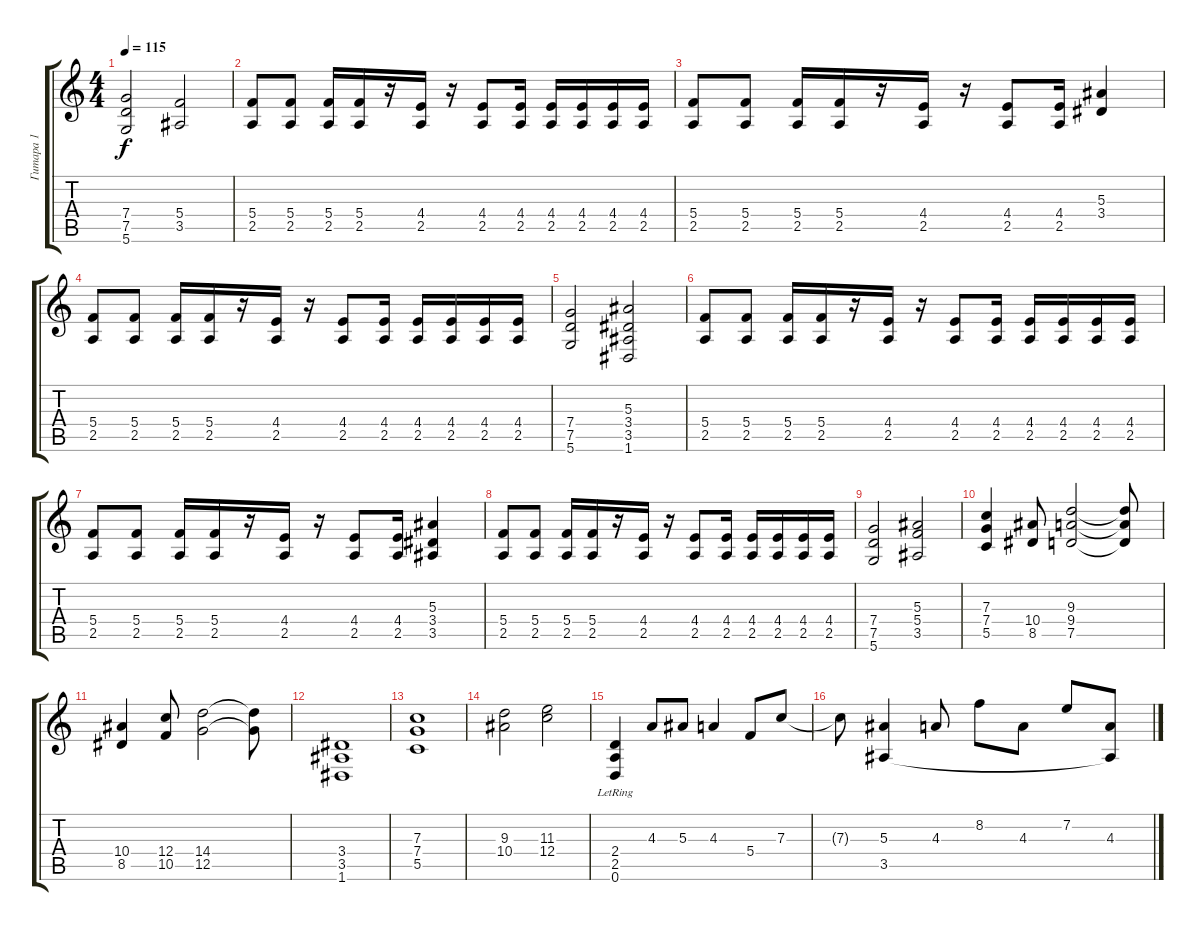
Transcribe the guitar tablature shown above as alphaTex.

\track ("Гитара 1  (2)" "Гитара 1  ") {instrument acousticguitarnylon}
\staff {score tabs}
\tuning (D4 A3 F3 C3 G2 D2) {hide}
\ts (4 4)
\tempo 115
\clef g2
\ks c
(7.4 7.5 5.6).2{dy f} (5.4 3.5).2 |
(5.4 2.5).8{instrument distortionguitar} (5.4 2.5).8 (5.4 2.5).16 (5.4 2.5).16 r.16 (4.4 2.5).16 r.16 (4.4 2.5).8 (4.4 2.5).16 (4.4 2.5).16 (4.4 2.5).16 (4.4 2.5).16 (4.4 2.5).16 |
(5.4 2.5).8{instrument distortionguitar} (5.4 2.5).8 (5.4 2.5).16 (5.4 2.5).16 r.16 (4.4 2.5).16 r.16 (4.4 2.5).8 (4.4 2.5).16 (5.3 3.4).4 |
(5.4 2.5).8{instrument distortionguitar} (5.4 2.5).8 (5.4 2.5).16 (5.4 2.5).16 r.16 (4.4 2.5).16 r.16 (4.4 2.5).8 (4.4 2.5).16 (4.4 2.5).16 (4.4 2.5).16 (4.4 2.5).16 (4.4 2.5).16 |
(7.4 7.5 5.6).2 (5.3 3.4 3.5 1.6).2 |
(5.4 2.5).8{instrument distortionguitar} (5.4 2.5).8 (5.4 2.5).16 (5.4 2.5).16 r.16 (4.4 2.5).16 r.16 (4.4 2.5).8 (4.4 2.5).16 (4.4 2.5).16 (4.4 2.5).16 (4.4 2.5).16 (4.4 2.5).16 |
(5.4 2.5).8{instrument distortionguitar} (5.4 2.5).8 (5.4 2.5).16 (5.4 2.5).16 r.16 (4.4 2.5).16 r.16 (4.4 2.5).8 (4.4 2.5).16 (5.3 3.4 3.5).4 |
(5.4 2.5).8{instrument distortionguitar} (5.4 2.5).8 (5.4 2.5).16 (5.4 2.5).16 r.16 (4.4 2.5).16 r.16 (4.4 2.5).8 (4.4 2.5).16 (4.4 2.5).16 (4.4 2.5).16 (4.4 2.5).16 (4.4 2.5).16 |
(7.4 7.5 5.6).2 (5.3 5.4 3.5).2 |
(7.3 7.4 5.5).4 (10.4 8.5).8 (9.3 9.4 7.5).2 (9.3{t} 9.4{t} 7.5{t}).8 |
(10.4 8.5).4 (12.4 10.5).8 (14.4 12.5).2 (14.4{t} 12.5{t}).8 |
(3.4 3.5 1.6).1 |
(7.3 7.4 5.5).1 |
(9.3 10.4).2 (11.3 12.4).2 |
(2.4{lr} 2.5{lr} 0.6{lr}).4 4.3.8 5.3.8 4.3.4 5.4.8 7.3.8 |
7.3{t}.8 (5.3 3.5).4 4.3.8 8.2.8 4.3.8 7.2.8 (4.3 3.5{t}).8
